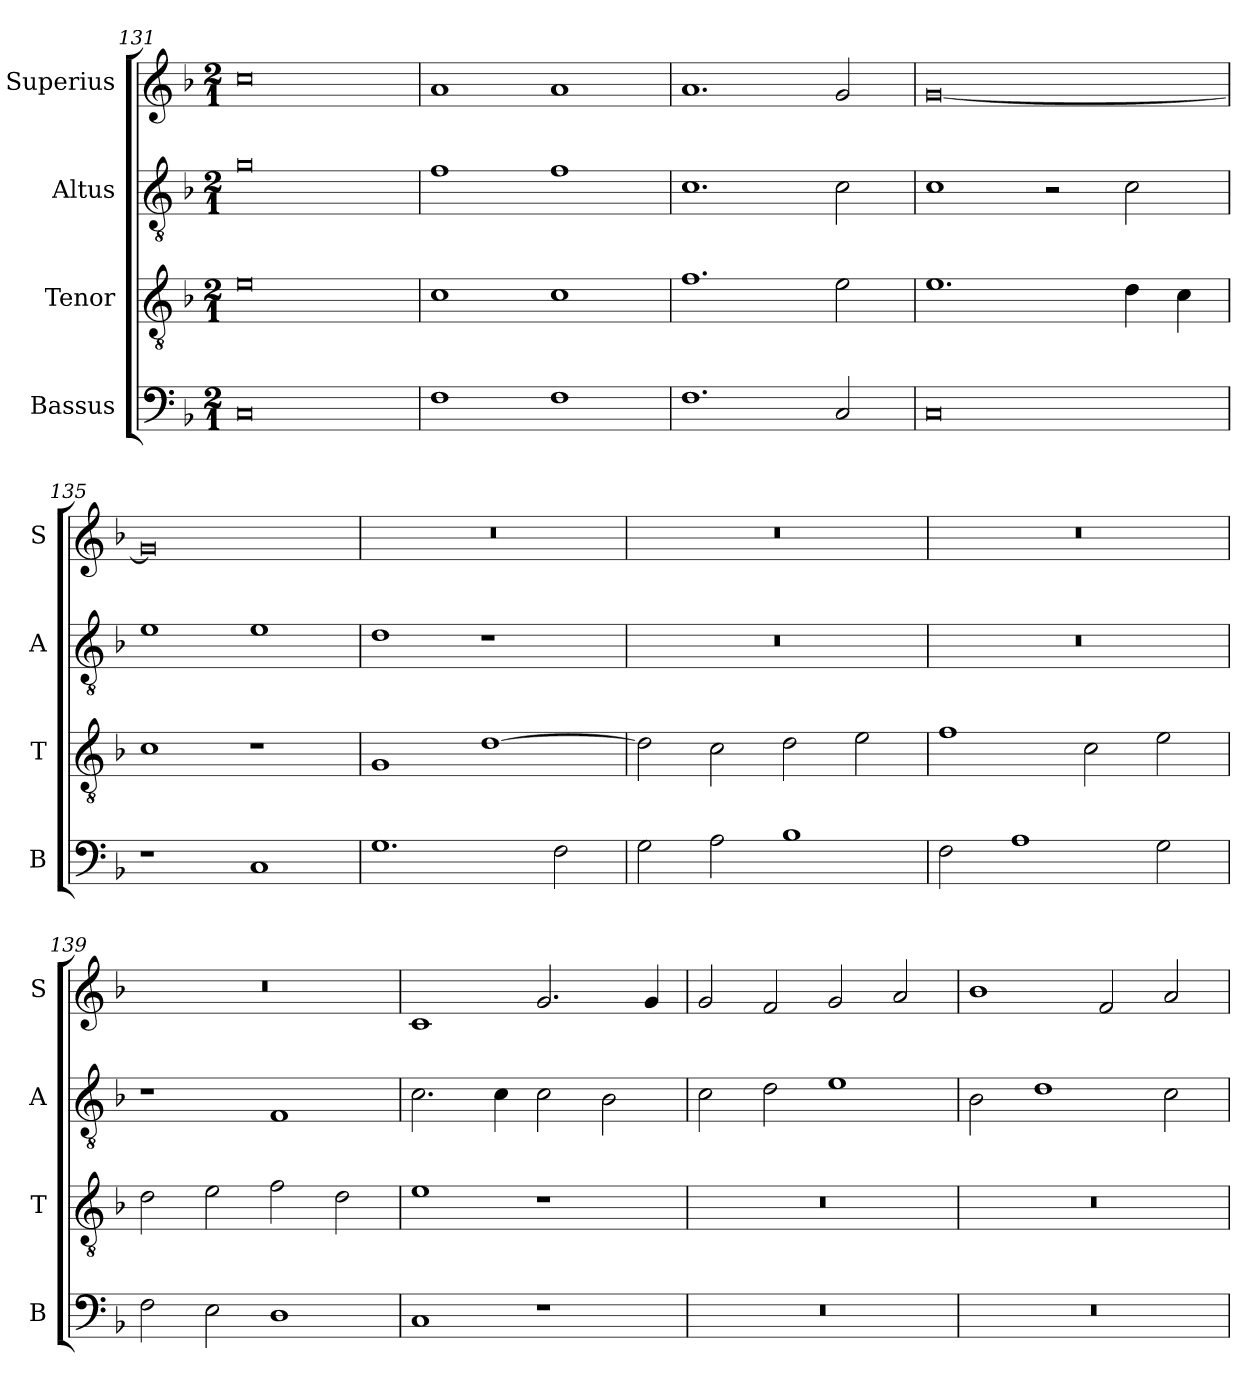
**kern	**kern	**kern	**kern
*part4	*part3	*part2	*part1
*staff4	*staff3	*staff2	*staff1
*I"Bassus	*I"Tenor	*I"Altus	*I"Superius
*I'B	*I'T	*I'A	*I'S
*clefF4	*clefGv2	*clefGv2	*clefG2
*k[b-]	*k[b-]	*k[b-]	*k[b-]
*F:	*F:	*F:	*F:
*M2/1	*M2/1	*M2/1	*M2/1
=131	=131	=131	=131
0C	0e	0g	0cc
=132	=132	=132	=132
1F	1c	1f	1a
1F	1c	1f	1a
=133	=133	=133	=133
1.F	1.f	1.c	1.a
2C	2e	2c	2g
=134	=134	=134	=134
0C	1.e	1c	[0g
.	.	2r	.
.	4d	2c	.
.	4c	.	.
=135	=135	=135	=135
1r	1c	1e	0g]
1C	1r	1e	.
=136	=136	=136	=136
1.G	1G	1d	0r
.	[1d	1r	.
2F	.	.	.
=137	=137	=137	=137
2G	2d]	0r	0r
2A	2c	.	.
1B-	2d	.	.
.	2e	.	.
=138	=138	=138	=138
2F	1f	0r	0r
1A	.	.	.
.	2c	.	.
2G	2e	.	.
=139	=139	=139	=139
2F	2d	1r	0r
2E	2e	.	.
1D	2f	1F	.
.	2d	.	.
=140	=140	=140	=140
1C	1e	2.c	1c
.	.	4c	.
1r	1r	2c	2.g
.	.	2B-	.
.	.	.	4g
=141	=141	=141	=141
0r	0r	2c	2g
.	.	2d	2f
.	.	1e	2g
.	.	.	2a
=142	=142	=142	=142
0r	0r	2B-	1b-
.	.	1d	.
.	.	.	2f
.	.	2c	2a
=	=	=	=
*-	*-	*-	*-
